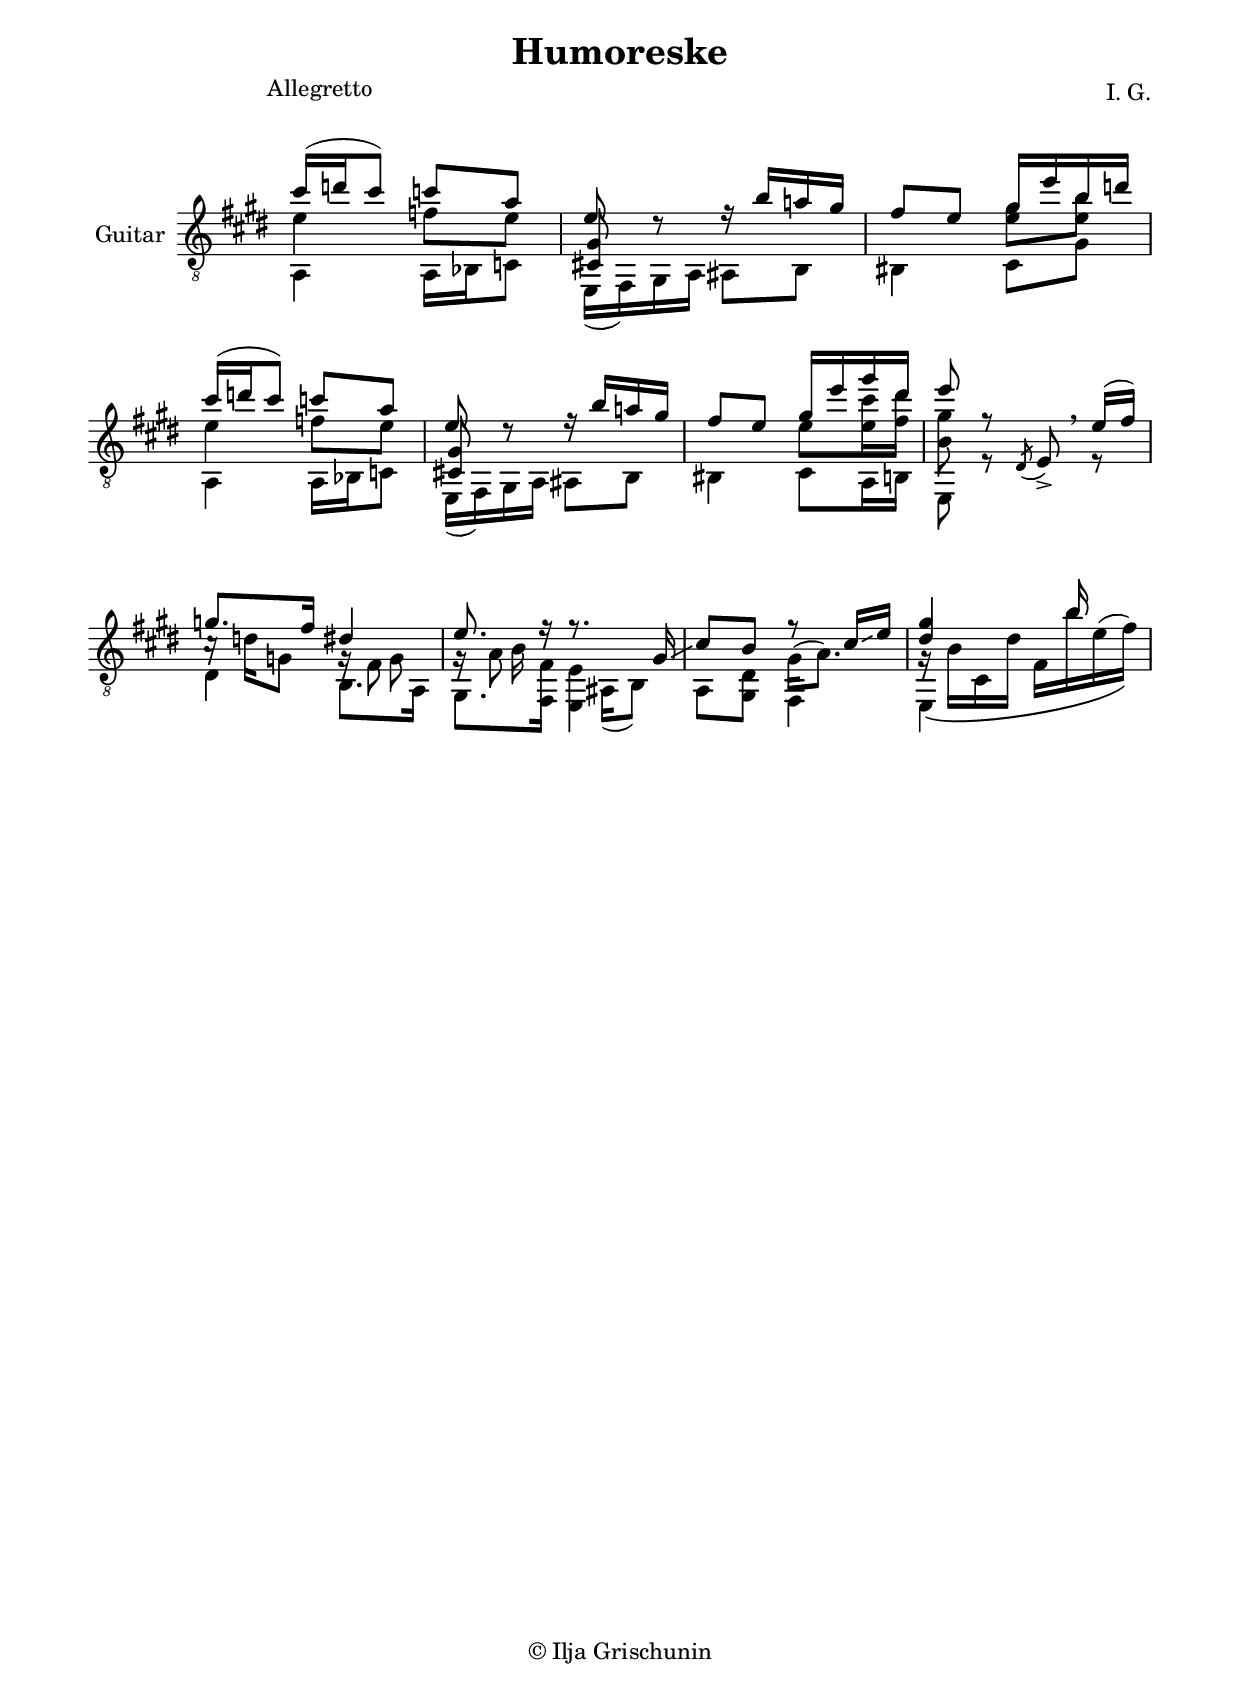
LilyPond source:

\version "2.19.15"

\language "deutsch"

\header {
  title = "Humoreske"
  composer = "I. G."
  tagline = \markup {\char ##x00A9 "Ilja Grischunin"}
}

\paper {
  #(set-paper-size "a4")
  top-markup-spacing.basic-distance = 6
  markup-system-spacing.basic-distance = 19
  top-system-spacing.basic-distance = 20
  system-system-spacing.basic-distance = 20
  %score-system-spacing.basic-distance = 28
  last-bottom-spacing.basic-distance = 20

  %two-sided = ##t
  %inner-margin = 25
  %outer-margin = 15
  left-margin = 15
  right-margin = 15
}

\layout {
  \context {
    \Voice
    \override Glissando.thickness = #1.5
    \override Glissando.gap = #0.1
  }
  \context {
    \Score
    \remove "Bar_number_engraver"
  }
}
%%%%%%%%%%%%%%%%%%%%%%%%%%%%%%%%%%%%%%
#(define RH rightHandFinger)

xLV = #(define-music-function (parser location further) (number?) #{
  \once \override LaissezVibrerTie.X-extent = #'(0 . 0)
  \once \override LaissezVibrerTie.details.note-head-gap = #(/
                                                             further -2)
  \once \override LaissezVibrerTie.extra-offset = #(cons (/
                                                          further 2) 0)
         #})

stringNumberSpanner =
#(define-music-function (parser location StringNumber) (string?)
   #{
     \override TextSpanner.font-size = #-5
     \override TextSpanner.dash-fraction = #0.3
     \override TextSpanner.dash-period = #1.5
     \override TextSpanner.bound-details.right.arrow = ##t
     \override TextSpanner.arrow-width = #0.2
     \override TextSpanner.arrow-length = #0.7
     \override TextSpanner.bound-details.left.stencil-align-dir-y = #CENTER
     \override TextSpanner.bound-details.left.text = \markup { \circle \number #StringNumber }
   #})

stringNumSpan =
#(define-music-function (parser location StringNumber) (string?)
   #{
     \override TextSpanner.font-size = #-5
     \override TextSpanner.dash-fraction = #0.3
     \override TextSpanner.dash-period = #1.5
     %\override TextSpanner.bound-details.right.arrow = ##t
     %\override TextSpanner.arrow-width = #0.2
     %\override TextSpanner.arrow-length = #0.7
     \override TextSpanner.bound-details.left.stencil-align-dir-y = #CENTER
     \override TextSpanner.bound-details.left.text = \markup { \circle \number #StringNumber }
   #})

%%%%%%%%%%%%%%%%%%%%%%%%%%%%%%%%%%%%%%
\score {
  \new Staff \with {
    instrumentName = "Guitar"
  }
  \relative {
    \clef "treble_8"
    \key e \major
    \time 2/4
    \override Staff.TimeSignature.stencil = ##f
    \override Score.RehearsalMark.extra-offset = #'(0 . 3.5)
    \mark \markup {\fontsize #-2 {Allegretto}}
    <<
      {
        cis''16( d cis8) c a
      }
      \\
      {
        e4 f8 e
      }
      \\
      {
        \voiceTwo
        a,,4 a16 b c8
      }
    >>
    <<
      {
        e'8 d\rest
      }
      \\
      {
        \voiceOne
        \once\override NoteColumn.force-hshift = #.2
        <cis,! gis'>8 s
      }
      \\
      {
        \voiceTwo
        e,16( fis) gis a
      }
    >>
    <<
      {
        r16 h'' a! gis fis8 e
      }
      \\
      {
        ais,,8 h his4
      }
    >>
    <<
      {
        gis''16 e' h d
      }
      \\
      {
        \once\override Beam.positions = #'(-1 . 0)
        <e, gis>8 <e h'>
      }
      \\
      {
        \voiceTwo
        cis,8 gis'
      }
    >>
    <<
      {
        cis'16( d cis8) c a
      }
      \\
      {
        e4 f8 e
      }
      \\
      {
        \voiceTwo
        a,,4 a16 b c8
      }
    >>
    <<
      {
        e'8 d\rest
      }
      \\
      {
        \voiceOne
        \once\override NoteColumn.force-hshift = #.2
        <cis,! gis'>8 s
      }
      \\
      {
        \voiceTwo
        e,16( fis) gis a
      }
    >>
    <<
      {
        r16 h'' a! gis fis8 e
      }
      \\
      {
        ais,,8 h his4
      }
    >>
    <<
      {
        gis''16 e' gis dis e8 r
      }
      \\
      {
        \once\override Beam.positions = #'(-1.3 . -1.3)
        e,8 <e cis'>16 <fis dis'> <h, gis'>8 s
      }
      \\
      {
        \voiceTwo
        cis,8 a16 h e,8 r
      }
    >>
    \override BreathingSign.extra-offset = #'(-.5 . 0)
    \acciaccatura dis'8 e->\breathe
    <<
      {
        e'16(fis)
      }
      \\
      {
        r8
      }
    >>
    <<
      {
        g8. fis16
      }
      \\
      {
        c16\rest d g,8
      }
      \\
      {
        \voiceTwo
        dis4
      }
    >>
    <<
      {
        dis'4 e8. r16
      }
      \\
      {
        g,16\rest fis8 s16 g\rest a8 s16
      }
      \\
      {
        \voiceTwo
        s8 g s h16 s
      }
      \\
      {
        \voiceTwo
        h,8. a16 gis8. <fis fis'>16
      }
    >>
    <<
      {
        r8. gis'16\glissando cis8 h r cis16\glissando e <dis gis>4 s16 h' s8
      }
      \\
      {
        s16 ais,,( h8) s4 gis'16^( a8.) g16\rest\( h cis, dis' fis, h' e,^( fis)\)
      }
      \\
      {
        \voiceTwo
        <e,, e'>4 a8 <gis dis'> fis4 e s
      }
    >>
  }
}
